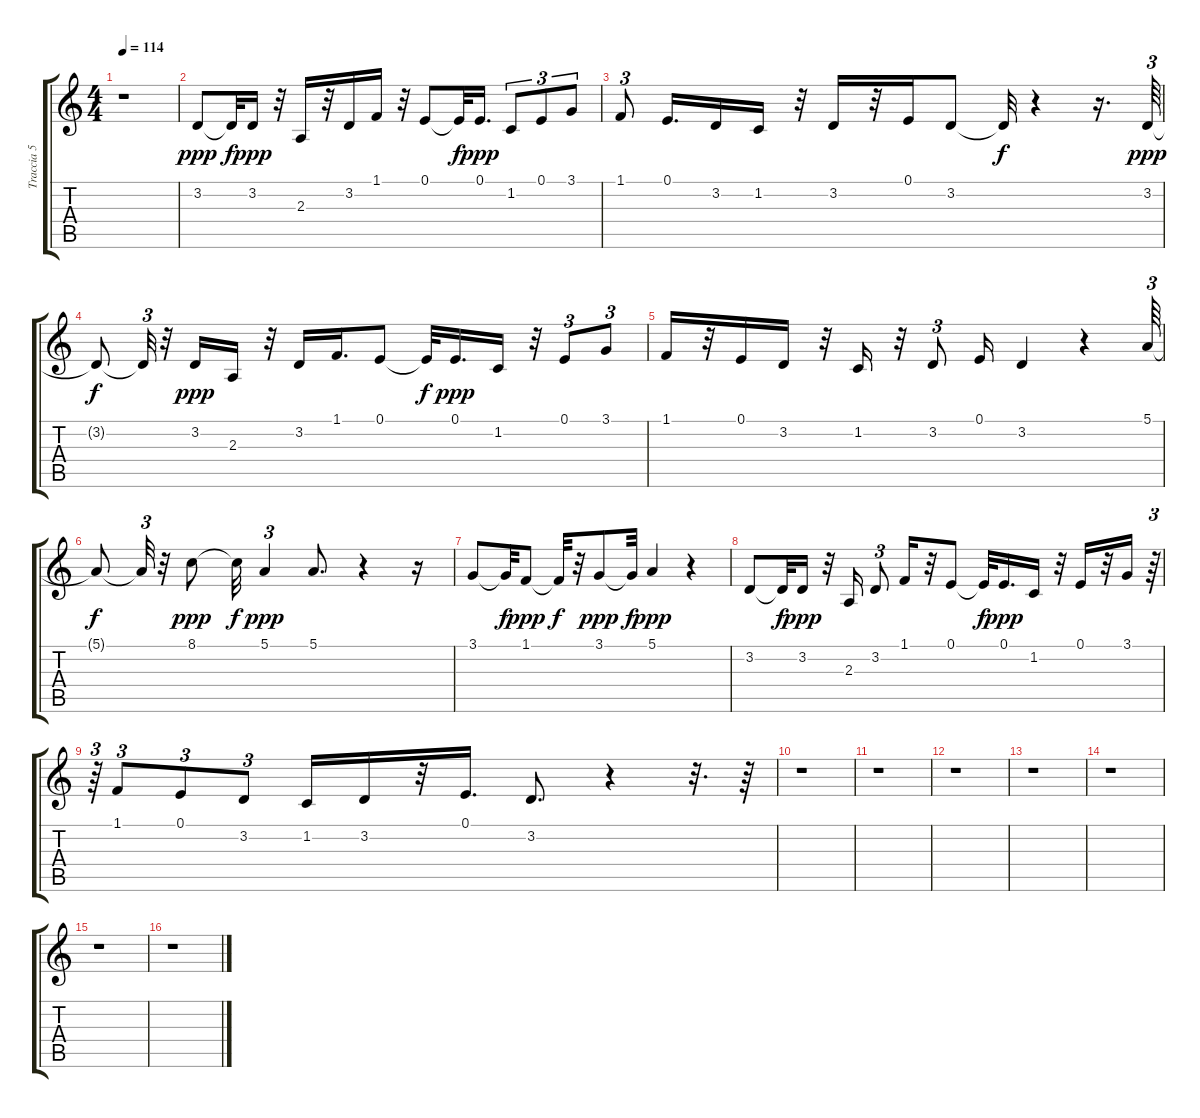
\track ("Traccia 5" "Traccia 5") {instrument voiceoohs}
\staff {score tabs}
\tuning (E4 B3 G3 D3 A2 E2) {hide}
\ts (4 4)
\tempo 114
\clef g2
\ks c
r.1{dy ppp} |
3.2.8 3.2{t}.32{dy f} 3.2.16{dy ppp} r.32 2.3.16 r.32 3.2.16 1.1.16 r.32 0.1.8 0.1{t}.32{dy f} 0.1.16{d dy ppp} 1.2.8{tu (3 2)} 0.1.8{tu (3 2)} 3.1.8{tu (3 2)} |
1.1.8{tu (3 2)} 0.1.16{d} 3.2.16 1.2.16 r.32 3.2.16 r.32 0.1.16 3.2.8 3.2{t}.32{dy f} r.4 r.16{d} 3.2.64{tu (3 2) dy ppp} |
3.2{t}.8{dy f} 3.2{t}.32{tu (3 2)} r.32 3.2.16{dy ppp} 2.3.16 r.32 3.2.16 1.1.16{d} 0.1.8 0.1{t}.32{dy f} 0.1.16{d dy ppp} 1.2.16 r.32 0.1.8{tu (3 2)} 3.1.8{tu (3 2)} |
1.1.16 r.32 0.1.16 3.2.16 r.32 1.2.16 r.32 3.2.8{tu (3 2)} 0.1.16 3.2.4 r.4 5.1.64{tu (3 2)} |
5.1{t}.8{dy f} 5.1{t}.32{tu (3 2)} r.32 8.1.8{dy ppp} 8.1{t}.32{dy f} 5.1.4{tu (3 2) dy ppp} 5.1.8{d} r.4 r.16 |
3.1.8 3.1{t}.32{dy f} 1.1.8{dy ppp} 1.1{t}.32{dy f} r.32 3.1.8{dy ppp} 3.1{t}.32{dy f} 5.1.4{dy ppp} r.4 |
3.2.8 3.2{t}.32{dy f} 3.2.16{dy ppp} r.32 2.3.16 3.2.8{tu (3 2)} 1.1.16 r.32 0.1.8 0.1{t}.32{dy f} 0.1.16{d dy ppp} 1.2.16 r.32 0.1.16 r.32 3.1.16 r.64{tu (3 2)} |
r.64{tu (3 2)} 1.1.8{tu (3 2)} 0.1.8{tu (3 2)} 3.2.8{tu (3 2)} 1.2.16 3.2.16 r.32 0.1.16{d} 3.2.8{d} r.4 r.32{d} r.64 |
r.1 |
r.1 |
r.1 |
r.1 |
r.1 |
r.1 |
r.1
